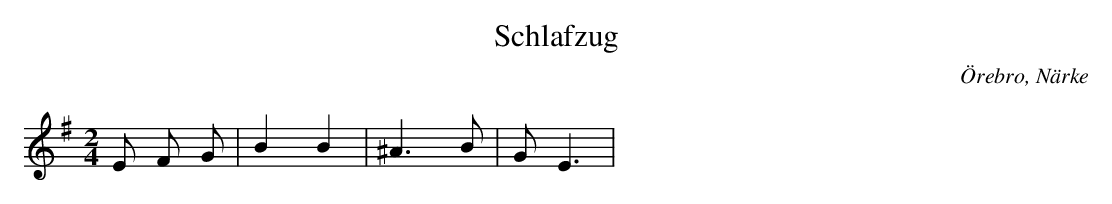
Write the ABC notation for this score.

X:1
T:Schlafzug
O:Örebro, Närke
M:2/4
L:1/8
K:Em
E F G | B2 B2 | ^A3B | GE3 |
